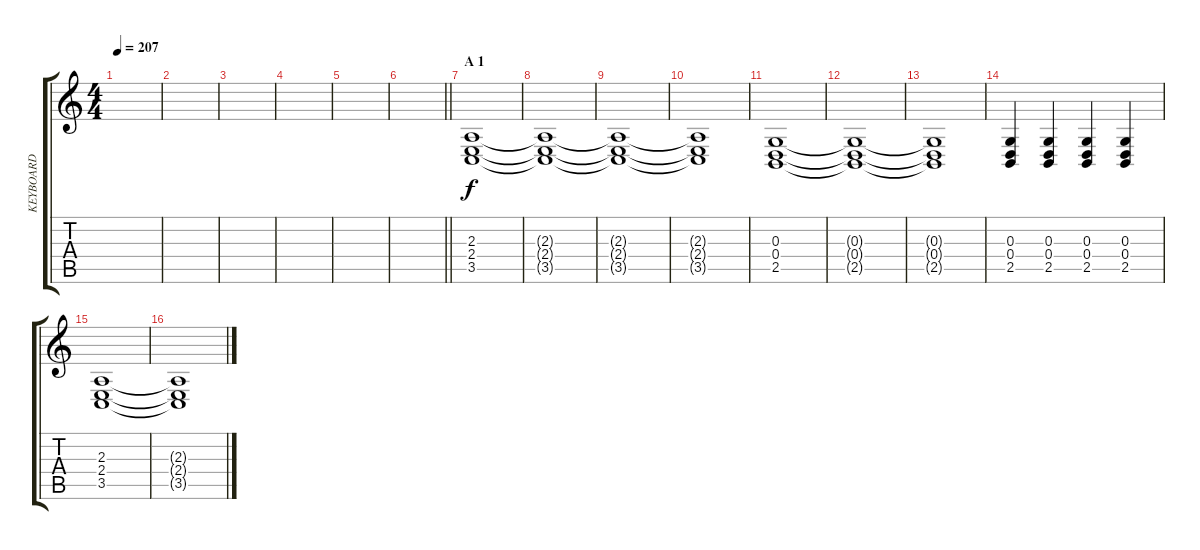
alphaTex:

\track ("KEYBOARD" "KEYBOARD") {instrument stringensemble1}
\staff {score tabs}
\tuning (E4 B3 G3 D3 A2 E2) {hide}
\ts (4 4)
\tempo 207
\clef g2
\ks c
|
|
|
|
|
\barLineRight lightlight
|
\section ("" "A 1")
(2.3 2.4 3.5).1 |
(2.3{t} 2.4{t} 3.5{t}).1 |
(2.3{t} 2.4{t} 3.5{t}).1 |
(2.3{t} 2.4{t} 3.5{t}).1 |
(0.3 0.4 2.5).1 |
(0.3{t} 0.4{t} 2.5{t}).1 |
(0.3{t} 0.4{t} 2.5{t}).1 |
(0.3 0.4 2.5).4 (0.3 0.4 2.5).4 (0.3 0.4 2.5).4 (0.3 0.4 2.5).4 |
(2.3 2.4 3.5).1 |
(2.3{t} 2.4{t} 3.5{t}).1
